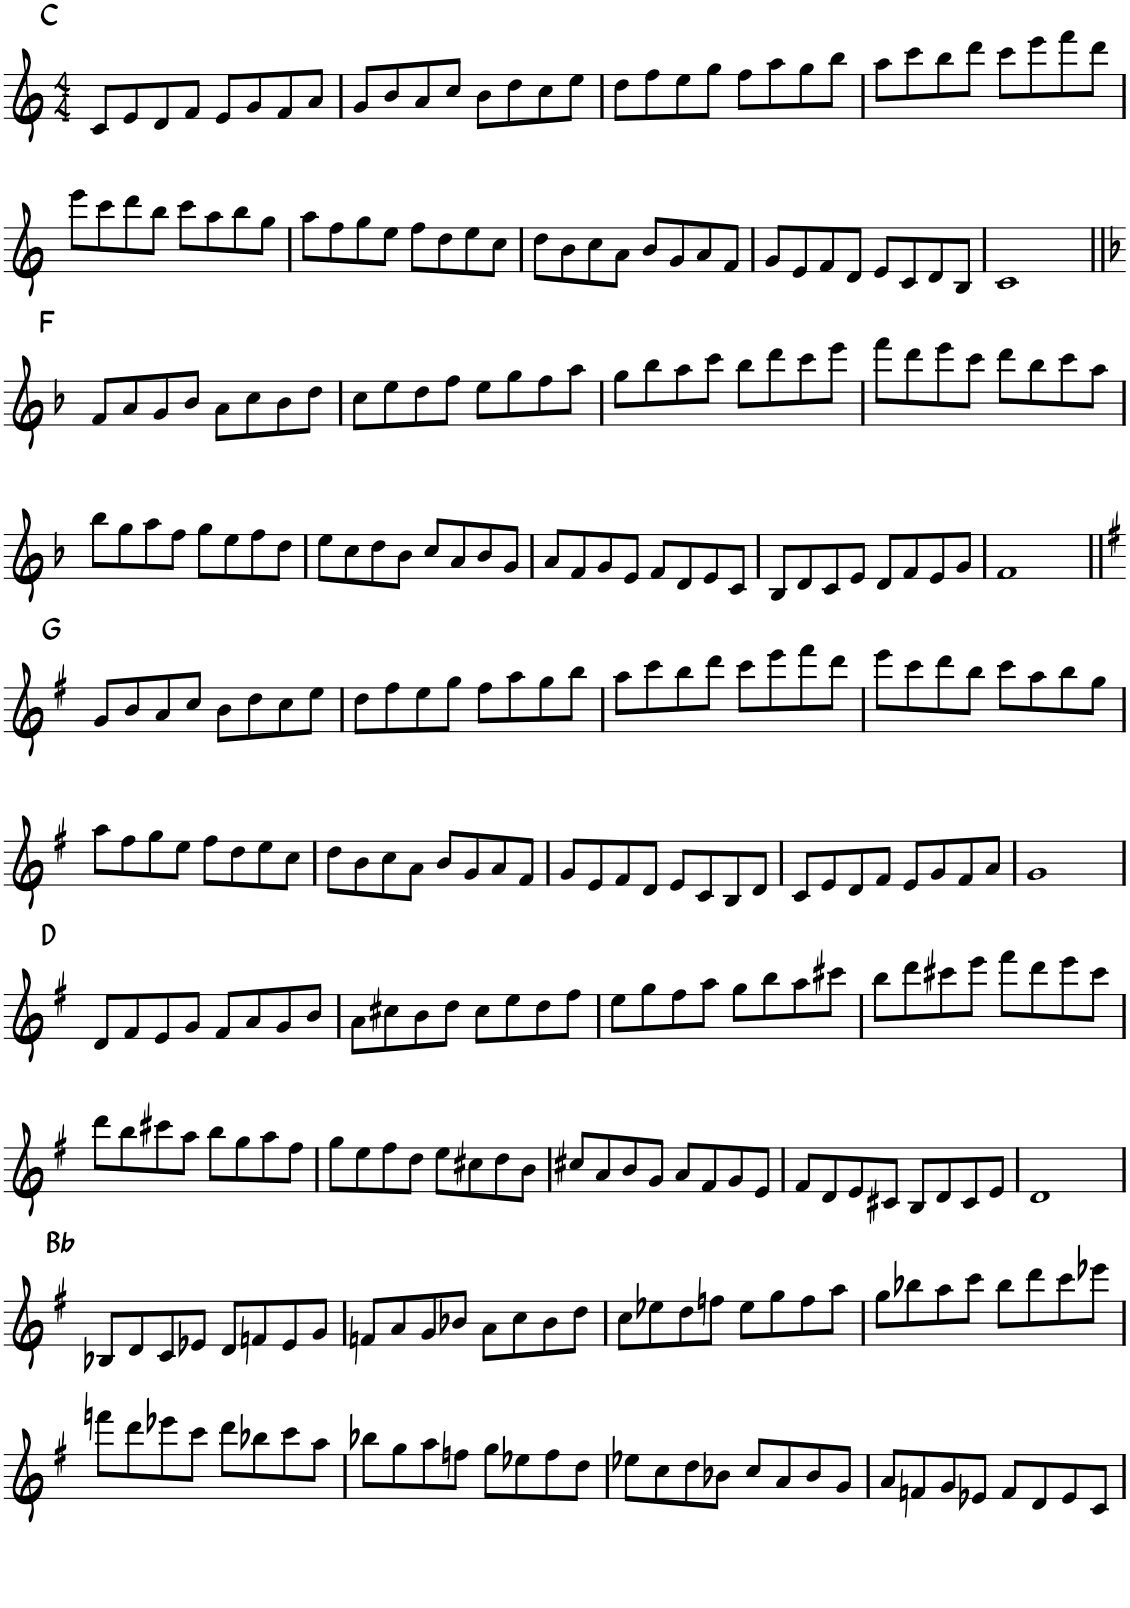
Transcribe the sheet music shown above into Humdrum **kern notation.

**kern
*part1
*staff1
*I"Piano
*I'Pno.
*clefG2
*k[]
*M4/4
=1
!LO:TX:a:t=C
8c/L
8e/
8d/
8f/J
8e/L
8g/
8f/
8a/J
=2
8g/L
8b/
8a/
8cc/J
8b\L
8dd\
8cc\
8ee\J
=3
8dd\L
8ff\
8ee\
8gg\J
8ff\L
8aa\
8gg\
8bb\J
=4
8aa\L
8ccc\
8bb\
8ddd\J
8ccc\L
8eee\
8fff\
8ddd\J
!!LO:LB:g=z
=5
8eee\L
8ccc\
8ddd\
8bb\J
8ccc\L
8aa\
8bb\
8gg\J
=6
8aa\L
8ff\
8gg\
8ee\J
8ff\L
8dd\
8ee\
8cc\J
=7
8dd\L
8b\
8cc\
8a\J
8b/L
8g/
8a/
8f/J
=8
8g/L
8e/
8f/
8d/J
8e/L
8c/
8d/
8B/J
=9
1c
!!LO:LB:g=z
=10||
*k[b-]
!LO:TX:a:t=F
8f/L
8a/
8g/
8b-/J
8a\L
8cc\
8b-\
8dd\J
=11
8cc\L
8ee\
8dd\
8ff\J
8ee\L
8gg\
8ff\
8aa\J
=12
8gg\L
8bb-\
8aa\
8ccc\J
8bb-\L
8ddd\
8ccc\
8eee\J
=13
8fff\L
8ddd\
8eee\
8ccc\J
8ddd\L
8bb-\
8ccc\
8aa\J
!!LO:LB:g=z
=14
8bb-\L
8gg\
8aa\
8ff\J
8gg\L
8ee\
8ff\
8dd\J
=15
8ee\L
8cc\
8dd\
8b-\J
8cc/L
8a/
8b-/
8g/J
=16
8a/L
8f/
8g/
8e/J
8f/L
8d/
8e/
8c/J
=17
8B-/L
8d/
8c/
8e/J
8d/L
8f/
8e/
8g/J
=18
1f
!!LO:LB:g=z
=19||
*k[f#]
!LO:TX:a:t=G
8g/L
8b/
8a/
8cc/J
8b\L
8dd\
8cc\
8ee\J
=20
8dd\L
8ff#\
8ee\
8gg\J
8ff#\L
8aa\
8gg\
8bb\J
=21
8aa\L
8ccc\
8bb\
8ddd\J
8ccc\L
8eee\
8fff#\
8ddd\J
=22
8eee\L
8ccc\
8ddd\
8bb\J
8ccc\L
8aa\
8bb\
8gg\J
!!LO:LB:g=z
=23
8aa\L
8ff#\
8gg\
8ee\J
8ff#\L
8dd\
8ee\
8cc\J
=24
8dd\L
8b\
8cc\
8a\J
8b/L
8g/
8a/
8f#/J
=25
8g/L
8e/
8f#/
8d/J
8e/L
8c/
8B/
8d/J
=26
8c/L
8e/
8d/
8f#/J
8e/L
8g/
8f#/
8a/J
=27
1g
!!LO:LB:g=z
=28
!LO:TX:a:t=D
8d/L
8f#/
8e/
8g/J
8f#/L
8a/
8g/
8b/J
=29
8a\L
8cc#X\
8b\
8dd\J
8cc#\L
8ee\
8dd\
8ff#\J
=30
8ee\L
8gg\
8ff#\
8aa\J
8gg\L
8bb\
8aa\
8ccc#X\J
=31
8bb\L
8ddd\
8ccc#X\
8eee\J
8fff#\L
8ddd\
8eee\
8ccc#\J
!!LO:LB:g=z
=32
8ddd\L
8bb\
8ccc#X\
8aa\J
8bb\L
8gg\
8aa\
8ff#\J
=33
8gg\L
8ee\
8ff#\
8dd\J
8ee\L
8cc#X\
8dd\
8b\J
=34
8cc#X/L
8a/
8b/
8g/J
8a/L
8f#/
8g/
8e/J
=35
8f#/L
8d/
8e/
8c#X/J
8B/L
8d/
8c#/
8e/J
=36
1d
!!LO:LB:g=z
=37
!LO:TX:a:t=Bb
8B-X/L
8d/
8c/
8e-X/J
8d/L
8fn/
8e-/
8g/J
=38
8fn/L
8a/
8g/
8b-X/J
8a\L
8cc\
8b-\
8dd\J
=39
8cc\L
8ee-X\
8dd\
8ffn\J
8ee-\L
8gg\
8ff\
8aa\J
=40
8gg\L
8bb-X\
8aa\
8ccc\J
8bb-\L
8ddd\
8ccc\
8eee-X\J
!!LO:LB:g=z
=41
8fffn\L
8ddd\
8eee-X\
8ccc\J
8ddd\L
8bb-X\
8ccc\
8aa\J
=42
8bb-X\L
8gg\
8aa\
8ffn\J
8gg\L
8ee-X\
8ff\
8dd\J
=43
8ee-X\L
8cc\
8dd\
8b-X\J
8cc/L
8a/
8b-/
8g/J
=44
8a/L
8fn/
8g/
8e-X/J
8f/L
8d/
8e-/
8c/J
=
*-
